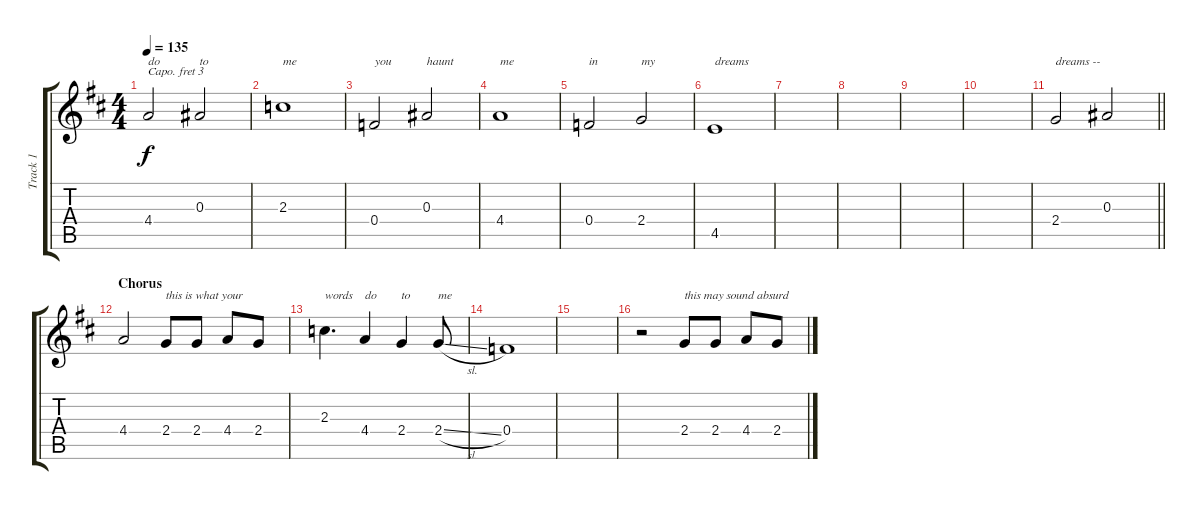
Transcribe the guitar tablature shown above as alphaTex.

\track ("Track 1" "Track 1") {instrument acousticguitarsteel}
\staff {score tabs}
\capo 3
\tuning (E4 B3 G3 D3 A2 E2) {hide}
\ts (4 4)
\tempo 135
\clef g2
\ks d
4.4.2{txt "do" dy f} 0.3.2{txt "to"} |
2.3.1{txt "me"} |
0.4.2{txt "you"} 0.3.2{txt "haunt"} |
4.4.1{txt "me"} |
0.4.2{txt "in"} 2.4.2{txt "my"} |
4.5.1{txt "dreams"} |
|
|
|
|
\barLineRight lightlight
2.4.2{txt "dreams --"} 0.3.2 |
\section ("" "Chorus")
4.4.2 2.4.8{txt "this is what your"} 2.4.8 4.4.8 2.4.8 |
2.3.4{d txt "words"} 4.4.4{txt "do "} 2.4.4{txt "to "} 2.4{sl}.8{txt "me"} |
0.4.1 |
|
r.2 2.4.8{txt "this may sound absurd"} 2.4.8 4.4.8 2.4.8
